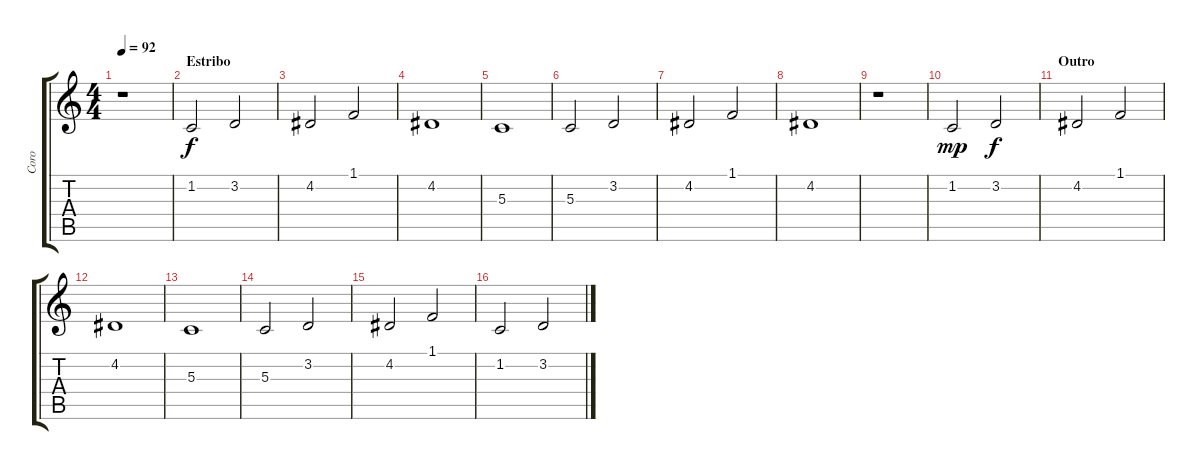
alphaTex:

\track ("Coro" "Coro") {instrument pad4choir}
\staff {score tabs}
\tuning (E4 B3 G3 D3 A2 E2) {hide}
\ts (4 4)
\tempo 92
\clef g2
\ks c
r.1{dy f} |
\section ("" "Estribo")
1.2.2 3.2.2 |
4.2.2 1.1.2 |
4.2.1 |
5.3.1 |
5.3.2 3.2.2 |
4.2.2 1.1.2 |
4.2.1 |
r.1 |
1.2.2{dy mp} 3.2.2{dy f} |
\section ("" "Outro")
4.2.2 1.1.2 |
4.2.1 |
5.3.1 |
5.3.2 3.2.2 |
4.2.2 1.1.2 |
1.2.2 3.2.2
